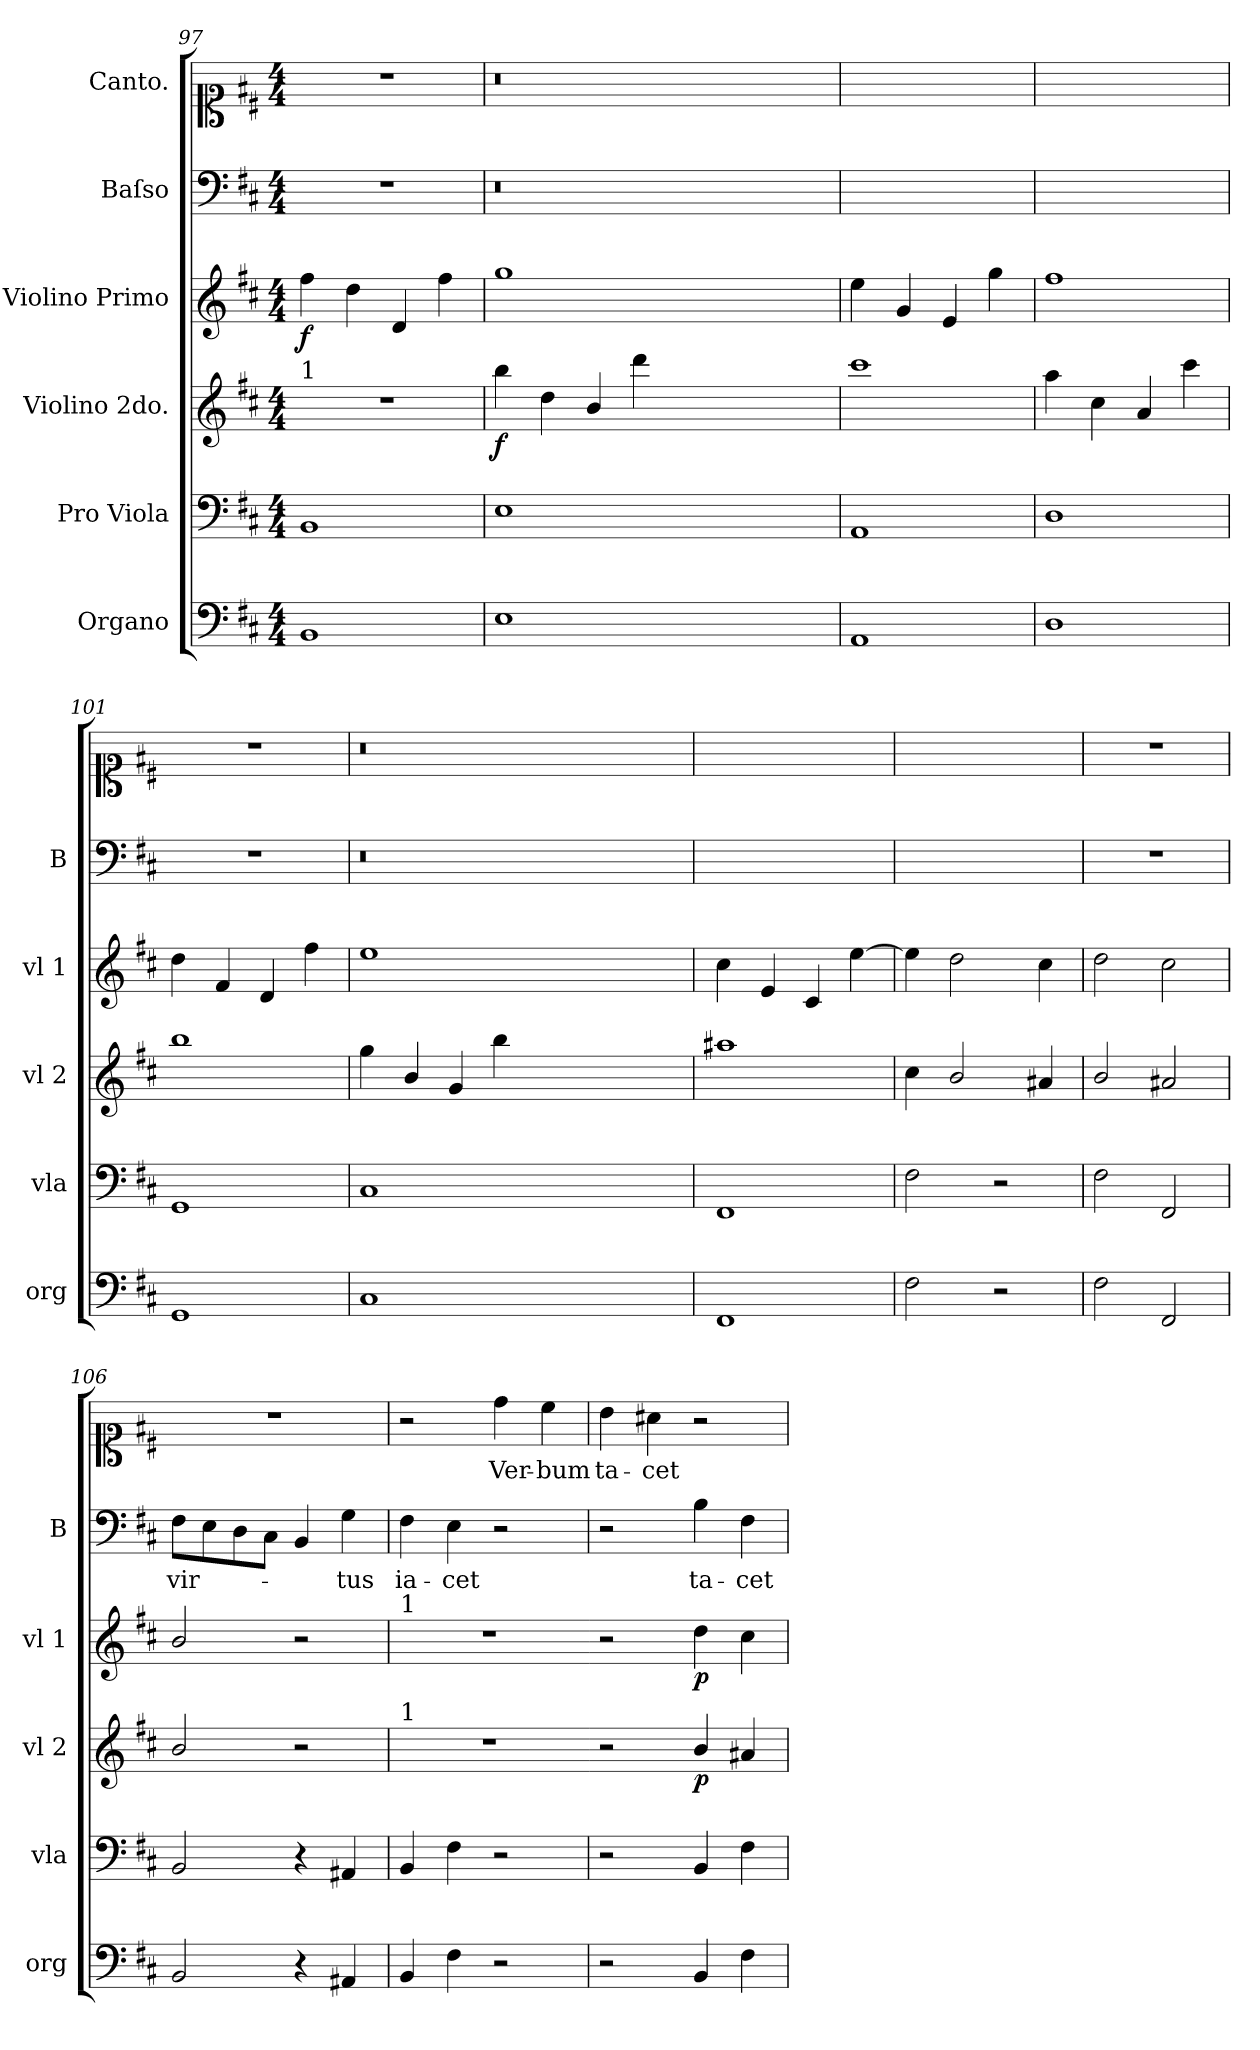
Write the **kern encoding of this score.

**kern	**kern	**kern	**dynam	**kern	**dynam	**kern	**text	**kern	**text
*part6	*part5	*part4	*part4	*part3	*part3	*part2	*part2	*part1	*part1
*staff6	*staff5	*staff4	*staff4	*staff3	*staff3	*staff2	*staff2	*staff1	*staff1
*I"Organo	*I"Pro Viola	*I"Violino 2do.	*	*I"Violino Primo	*	*I"Baſso	*	*I"Canto.	*
*I'org	*I'vla	*I'vl 2	*	*I'vl 1	*	*I'B	*	*	*
*clefF4	*clefF4	*clefG2	*	*clefG2	*	*clefF4	*	*clefC1	*
*k[f#c#]	*k[f#c#]	*k[f#c#]	*	*k[f#c#]	*	*k[f#c#]	*	*k[f#c#]	*
*D:	*D:	*D:	*	*D:	*	*D:	*	*D:	*
*M4/4	*M4/4	*M4/4	*	*M4/4	*	*M4/4	*	*M4/4	*
=97	=97	=97	=97	=97	=97	=97	=97	=97	=97
!	!	!LO:TX:a:t=1	!	!	!	!	!	!	!
1BB	1BB	1r	.	4ff#\	f	1r	.	1r	.
.	.	.	.	4dd\	.	.	.	.	.
.	.	.	.	4d/	.	.	.	.	.
.	.	.	.	4ff#\	.	.	.	.	.
=98	=98	=98	=98	=98	=98	=98	=98	=98	=98
!	!	!	!LO:DY:b	!	!	!	!	!	!
1E	1E	4bb\	f	1gg	.	0.r	.	0.r	.
.	.	4dd\	.	.	.	.	.	.	.
.	.	4b/	.	.	.	.	.	.	.
.	.	4ddd\	.	.	.	.	.	.	.
0ryy	0ryy	0ryy	.	0ryy	.	.	.	.	.
=99	=99	=99	=99	=99	=99	=99	=99	=99	=99
1AA	1AA	1ccc#	.	4ee\	.	1ryy	.	1ryy	.
.	.	.	.	4g/	.	.	.	.	.
.	.	.	.	4e/	.	.	.	.	.
.	.	.	.	4gg\	.	.	.	.	.
=100	=100	=100	=100	=100	=100	=100	=100	=100	=100
1D	1D	4aa\	.	1ff#	.	1ryy	.	1ryy	.
.	.	4cc#\	.	.	.	.	.	.	.
.	.	4a/	.	.	.	.	.	.	.
.	.	4ccc#\	.	.	.	.	.	.	.
=101	=101	=101	=101	=101	=101	=101	=101	=101	=101
1GG	1GG	1bb	.	4dd\	.	1r	.	1r	.
.	.	.	.	4f#/	.	.	.	.	.
.	.	.	.	4d/	.	.	.	.	.
.	.	.	.	4ff#\	.	.	.	.	.
=102	=102	=102	=102	=102	=102	=102	=102	=102	=102
1C#	1C#	4gg\	.	1ee	.	0.r	.	0.r	.
.	.	4b/	.	.	.	.	.	.	.
.	.	4g/	.	.	.	.	.	.	.
.	.	4bb\	.	.	.	.	.	.	.
0ryy	0ryy	0ryy	.	0ryy	.	.	.	.	.
=103	=103	=103	=103	=103	=103	=103	=103	=103	=103
1FF#	1FF#	1aa#X	.	4cc#\	.	1ryy	.	1ryy	.
.	.	.	.	4e/	.	.	.	.	.
.	.	.	.	4c#/	.	.	.	.	.
.	.	.	.	[4ee\	.	.	.	.	.
=104	=104	=104	=104	=104	=104	=104	=104	=104	=104
2F#\	2F#\	4cc#\	.	4ee\]	.	1ryy	.	1ryy	.
.	.	2b/	.	2dd\	.	.	.	.	.
2r	2r	.	.	.	.	.	.	.	.
.	.	4a#X/	.	4cc#\	.	.	.	.	.
=105	=105	=105	=105	=105	=105	=105	=105	=105	=105
2F#\	2F#\	2b/	.	2dd\	.	1r	.	1r	.
2FF#/	2FF#/	2a#X/	.	2cc#\	.	.	.	.	.
=106	=106	=106	=106	=106	=106	=106	=106	=106	=106
2BB/	2BB/	2b/	.	2b/	.	8F#\L	vir-	1r	.
.	.	.	.	.	.	8E\	.	.	.
.	.	.	.	.	.	8D\	.	.	.
.	.	.	.	.	.	8C#\J	.	.	.
4r	4r	2r	.	2r	.	4BB/	.	.	.
4AA#X/	4AA#X/	.	.	.	.	4G\	-tus	.	.
=107	=107	=107	=107	=107	=107	=107	=107	=107	=107
!	!	!	!	!LO:TX:a:t=1	!	!	!	!	!
!	!	!LO:TX:a:t=1	!	!	!	!	!	!	!
4BB/	4BB/	1r	.	1r	.	4F#\	ia-	2r	.
4F#\	4F#\	.	.	.	.	4E\	-cet	.	.
2r	2r	.	.	.	.	2r	.	4dd\	Ver-
.	.	.	.	.	.	.	.	4cc#\	-bum
=108	=108	=108	=108	=108-	=108	=108	=108	=108	=108
2r	2r	2r	.	2r	.	2r	.	4b\	ta-
.	.	.	.	.	.	.	.	4a#X\	-cet
!	!	!	!LO:DY:b	!	!LO:DY:b	!	!	!	!
4BB/	4BB/	4b/	p	4dd\	p	4B\	ta-	2r	.
4F#\	4F#\	4a#X/	.	4cc#\	.	4F#\	-cet	.	.
=	=	=	=	=	=	=	=	=	=
*-	*-	*-	*-	*-	*-	*-	*-	*-	*-
